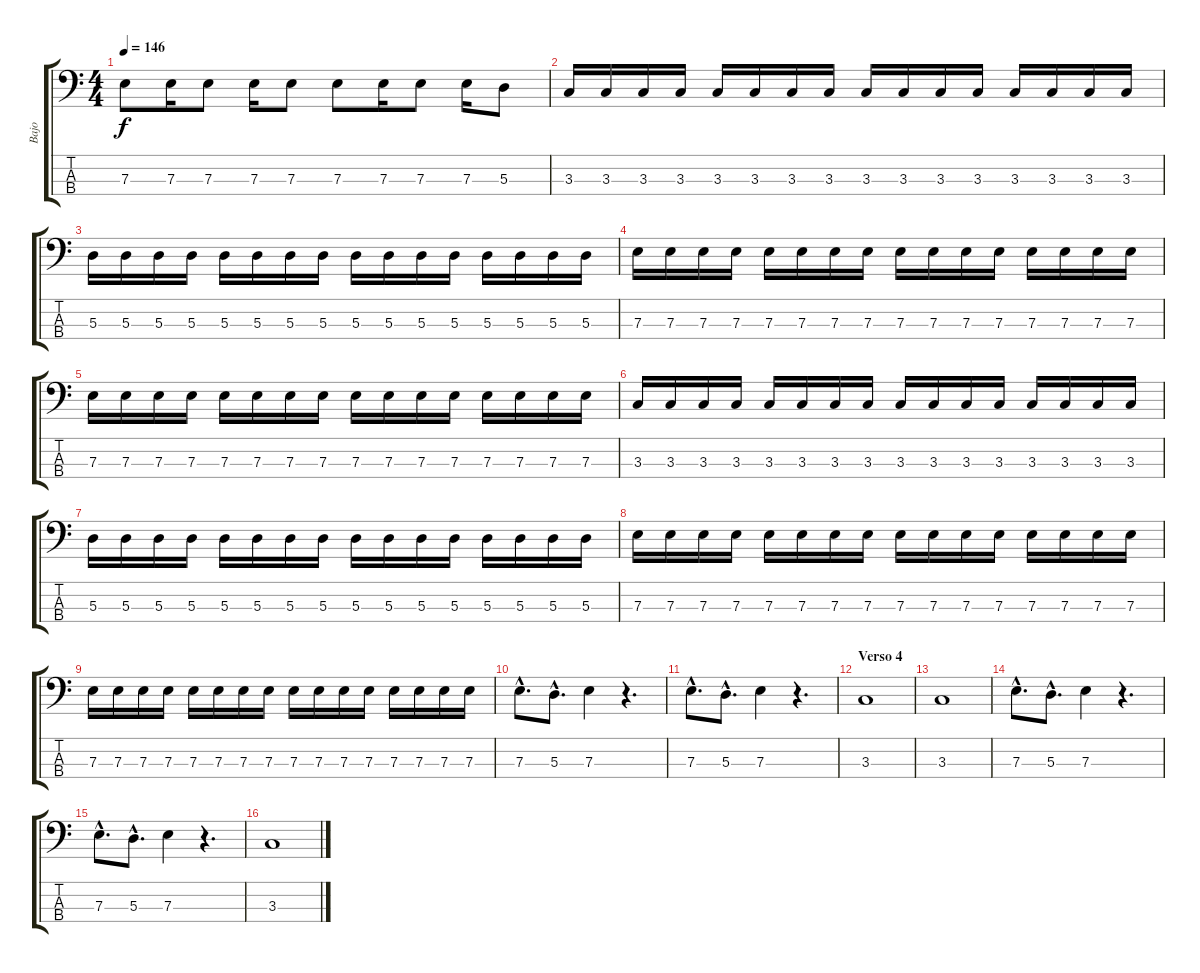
\track ("Bajo" "Bajo") {instrument electricbassfinger}
\staff {score tabs}
\tuning (G2 D2 A1 E1) {hide}
\ts (4 4)
\tempo 146
\clef f4
\ks c
7.3.8{dy f} 7.3.16 7.3.8 7.3.16 7.3.8 7.3.8 7.3.16 7.3.8 7.3.16 5.3.8 |
3.3.16 3.3.16 3.3.16 3.3.16 3.3.16 3.3.16 3.3.16 3.3.16 3.3.16 3.3.16 3.3.16 3.3.16 3.3.16 3.3.16 3.3.16 3.3.16 |
5.3.16 5.3.16 5.3.16 5.3.16 5.3.16 5.3.16 5.3.16 5.3.16 5.3.16 5.3.16 5.3.16 5.3.16 5.3.16 5.3.16 5.3.16 5.3.16 |
7.3.16 7.3.16 7.3.16 7.3.16 7.3.16 7.3.16 7.3.16 7.3.16 7.3.16 7.3.16 7.3.16 7.3.16 7.3.16 7.3.16 7.3.16 7.3.16 |
7.3.16 7.3.16 7.3.16 7.3.16 7.3.16 7.3.16 7.3.16 7.3.16 7.3.16 7.3.16 7.3.16 7.3.16 7.3.16 7.3.16 7.3.16 7.3.16 |
3.3.16 3.3.16 3.3.16 3.3.16 3.3.16 3.3.16 3.3.16 3.3.16 3.3.16 3.3.16 3.3.16 3.3.16 3.3.16 3.3.16 3.3.16 3.3.16 |
5.3.16 5.3.16 5.3.16 5.3.16 5.3.16 5.3.16 5.3.16 5.3.16 5.3.16 5.3.16 5.3.16 5.3.16 5.3.16 5.3.16 5.3.16 5.3.16 |
7.3.16 7.3.16 7.3.16 7.3.16 7.3.16 7.3.16 7.3.16 7.3.16 7.3.16 7.3.16 7.3.16 7.3.16 7.3.16 7.3.16 7.3.16 7.3.16 |
7.3.16 7.3.16 7.3.16 7.3.16 7.3.16 7.3.16 7.3.16 7.3.16 7.3.16 7.3.16 7.3.16 7.3.16 7.3.16 7.3.16 7.3.16 7.3.16 |
7.3{hac}.8{d} 5.3{hac}.8{d} 7.3.4 r.4{d} |
7.3{hac}.8{d} 5.3{hac}.8{d} 7.3.4 r.4{d} |
\section ("" "Verso 4")
3.3.1 |
3.3.1 |
7.3{hac}.8{d} 5.3{hac}.8{d} 7.3.4 r.4{d} |
7.3{hac}.8{d} 5.3{hac}.8{d} 7.3.4 r.4{d} |
3.3.1
